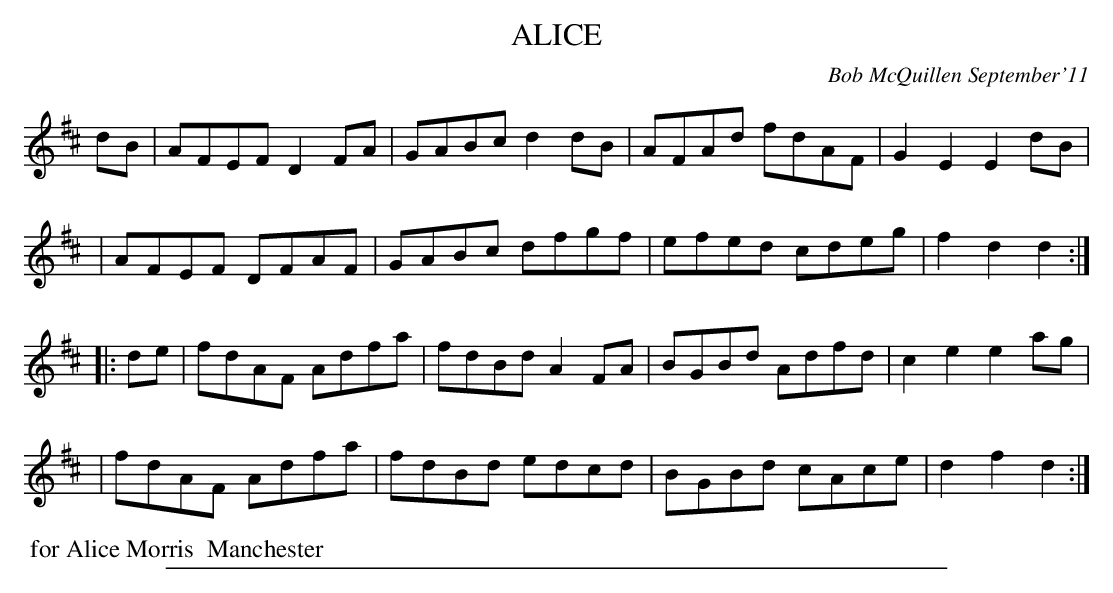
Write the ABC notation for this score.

X:1
T: ALICE
C: Bob McQuillen September'11
M: none
L: 1/8
K: D
dB \
| AFEF D2FA | GABc d2dB | AFAd fdAF | G2E2 E2dB |
| AFEF DFAF | GABc dfgf | efed cdeg | f2d2 d2 :|
|: de \
| fdAF Adfa | fdBd A2FA | BGBd Adfd | c2e2 e2ag |
| fdAF Adfa | fdBd edcd | BGBd cAce | d2f2 d2 :|
